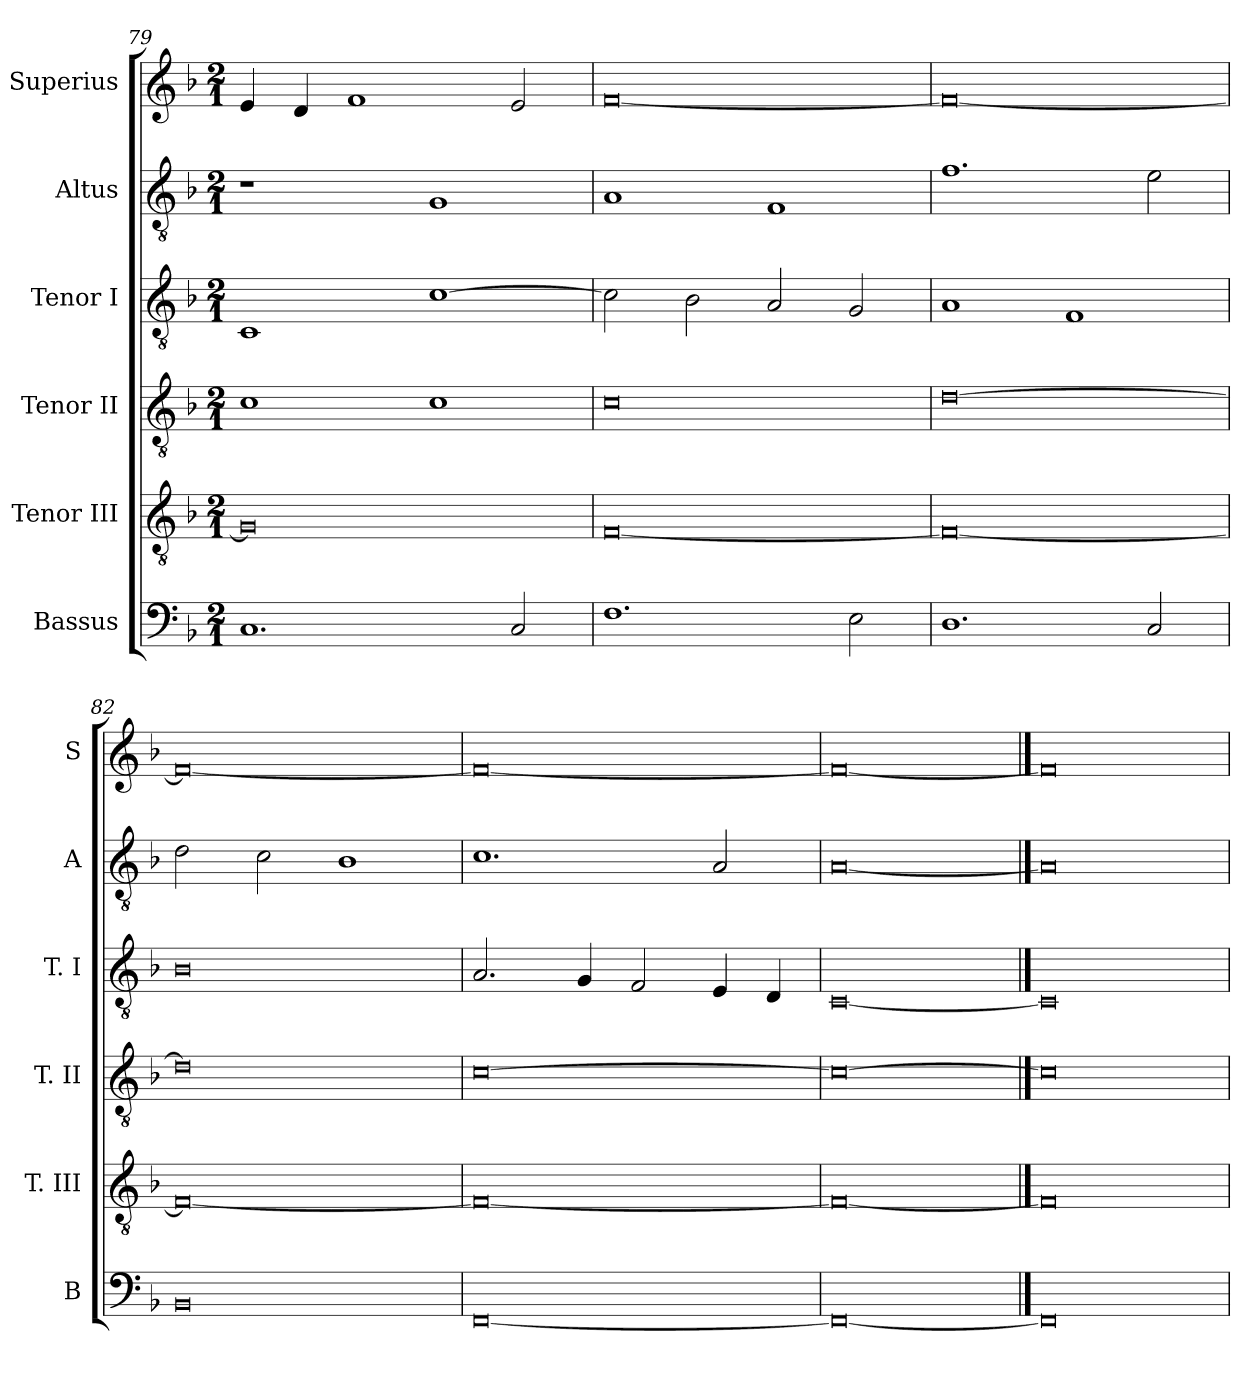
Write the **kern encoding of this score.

**kern	**kern	**kern	**kern	**kern	**kern
*part6	*part5	*part4	*part3	*part2	*part1
*staff6	*staff5	*staff4	*staff3	*staff2	*staff1
*I"Bassus	*I"Tenor III	*I"Tenor II	*I"Tenor I	*I"Altus	*I"Superius
*I'B	*I'T. III	*I'T. II	*I'T. I	*I'A	*I'S
*clefF4	*clefGv2	*clefGv2	*clefGv2	*clefGv2	*clefG2
*k[b-]	*k[b-]	*k[b-]	*k[b-]	*k[b-]	*k[b-]
*F:	*F:	*F:	*F:	*F:	*F:
*M2/1	*M2/1	*M2/1	*M2/1	*M2/1	*M2/1
=79	=79	=79	=79	=79	=79
1.C	0G]	1c	1C	1r	4e
.	.	.	.	.	4d
.	.	.	.	.	1f
.	.	1c	[1c	1G	.
2C	.	.	.	.	2e
=80	=80	=80	=80	=80	=80
1.F	[0F	0c	2c]	1A	[0f
.	.	.	2B-	.	.
.	.	.	2A	1F	.
2E	.	.	2G	.	.
=81	=81	=81	=81	=81	=81
1.D	0F_	[0d	1A	1.f	0f_
.	.	.	1F	.	.
2C	.	.	.	2e	.
=82	=82	=82	=82	=82	=82
0BB-	0F_	0d]	0B-	2d	0f_
.	.	.	.	2c	.
.	.	.	.	1B-	.
=83	=83	=83	=83	=83	=83
[0FF	0F_	[0c	2.A	1.c	0f_
.	.	.	4G	.	.
.	.	.	2F	.	.
.	.	.	4E	2A	.
.	.	.	4D	.	.
=84	=84	=84	=84	=84	=84
0FF_	0F_	0c_	[0C	[0A	0f_
==85	==85	==85	==85	==85	==85
0FF]	0F]	0c]	0C]	0A]	0f]
=	=	=	=	=	=
*-	*-	*-	*-	*-	*-
